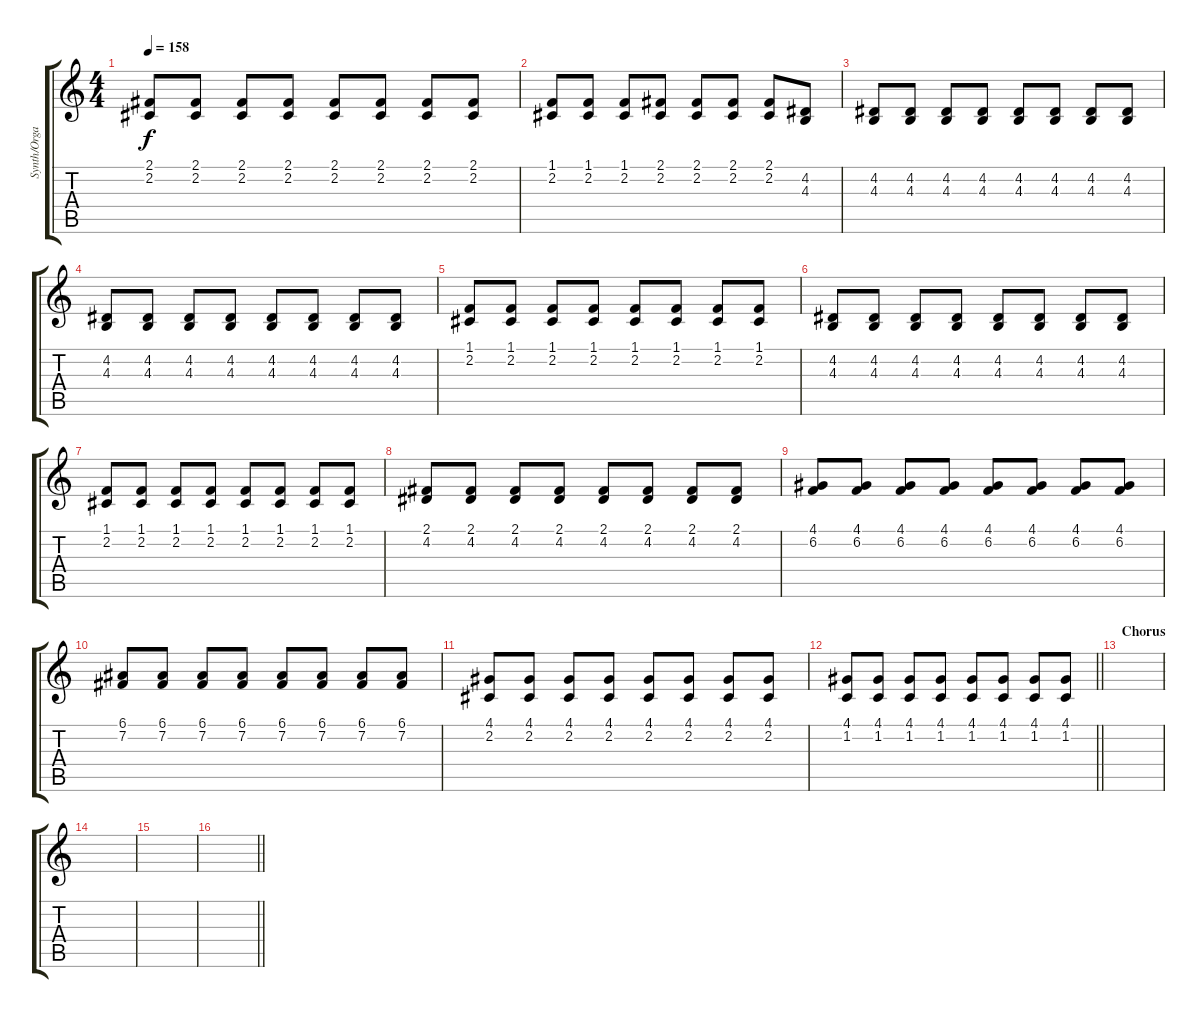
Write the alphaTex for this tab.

\track ("Synth/Organ" "Synth/Orga") {instrument pad7halo}
\staff {score tabs}
\tuning (E4 B3 G3 D3 A2 E2) {hide}
\ts (4 4)
\tempo 158
\clef g2
\ks c
(2.1 2.2).8{dy f} (2.1 2.2).8 (2.1 2.2).8 (2.1 2.2).8 (2.1 2.2).8 (2.1 2.2).8 (2.1 2.2).8 (2.1 2.2).8 |
(1.1 2.2).8 (1.1 2.2).8 (1.1 2.2).8 (2.1 2.2).8 (2.1 2.2).8 (2.1 2.2).8 (2.1 2.2).8 (4.2 4.3).8 |
(4.2 4.3).8 (4.2 4.3).8 (4.2 4.3).8 (4.2 4.3).8 (4.2 4.3).8 (4.2 4.3).8 (4.2 4.3).8 (4.2 4.3).8 |
(4.2 4.3).8 (4.2 4.3).8 (4.2 4.3).8 (4.2 4.3).8 (4.2 4.3).8 (4.2 4.3).8 (4.2 4.3).8 (4.2 4.3).8 |
(1.1 2.2).8 (1.1 2.2).8 (1.1 2.2).8 (1.1 2.2).8 (1.1 2.2).8 (1.1 2.2).8 (1.1 2.2).8 (1.1 2.2).8 |
(4.2 4.3).8 (4.2 4.3).8 (4.2 4.3).8 (4.2 4.3).8 (4.2 4.3).8 (4.2 4.3).8 (4.2 4.3).8 (4.2 4.3).8 |
(1.1 2.2).8 (1.1 2.2).8 (1.1 2.2).8 (1.1 2.2).8 (1.1 2.2).8 (1.1 2.2).8 (1.1 2.2).8 (1.1 2.2).8 |
(2.1 4.2).8 (2.1 4.2).8 (2.1 4.2).8 (2.1 4.2).8 (2.1 4.2).8 (2.1 4.2).8 (2.1 4.2).8 (2.1 4.2).8 |
(4.1 6.2).8 (4.1 6.2).8 (4.1 6.2).8 (4.1 6.2).8 (4.1 6.2).8 (4.1 6.2).8 (4.1 6.2).8 (4.1 6.2).8 |
(6.1 7.2).8 (6.1 7.2).8 (6.1 7.2).8 (6.1 7.2).8 (6.1 7.2).8 (6.1 7.2).8 (6.1 7.2).8 (6.1 7.2).8 |
(4.1 2.2).8 (4.1 2.2).8 (4.1 2.2).8 (4.1 2.2).8 (4.1 2.2).8 (4.1 2.2).8 (4.1 2.2).8 (4.1 2.2).8 |
\barLineRight lightlight
(4.1 1.2).8 (4.1 1.2).8 (4.1 1.2).8 (4.1 1.2).8 (4.1 1.2).8 (4.1 1.2).8 (4.1 1.2).8 (4.1 1.2).8 |
\section ("" "Chorus")
|
|
|
\barLineRight lightlight
